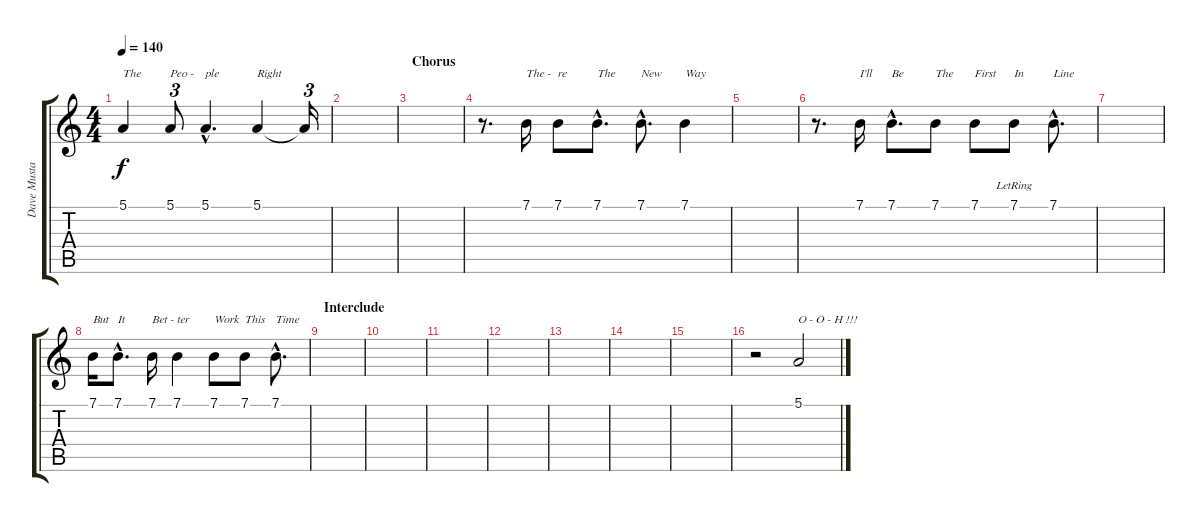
\track ("Dave Mustaine (Vocal)" "Dave Musta") {instrument lead1square}
\staff {score tabs}
\tuning (E4 B3 G3 D3 A2 E2) {hide}
\ts (4 4)
\tempo 140
\clef g2
\ks c
5.1.4{txt "The" dy f} 5.1.8{tu (3 2) txt "Peo -"} 5.1{hac}.4{d txt "ple"} 5.1.4{txt "Right"} 5.1{t}.16{tu (3 2)} |
|
\section ("" "Chorus")
|
r.8{d} 7.1.16{txt "The -"} 7.1.8{txt "re"} 7.1{hac}.8{d txt "The"} 7.1{hac}.8{d txt "New"} 7.1.4{txt "Way"} |
|
r.8{d} 7.1.16{txt "I'll"} 7.1{hac}.8{d txt "Be"} 7.1.8{txt "The"} 7.1.8{txt "First"} 7.1{lr}.8{txt "In"} 7.1{hac}.8{d txt "Line"} |
|
7.1.16{txt "But"} 7.1{hac}.8{d txt "It"} 7.1.16{txt "Bet -"} 7.1.4{txt "ter"} 7.1.8{txt "Work"} 7.1.8{txt "This"} 7.1{hac}.8{d txt "Time"} |
\section ("" "Interclude")
|
|
|
|
|
|
|
r.2 5.1.2{txt "O - O - H !!!"}
